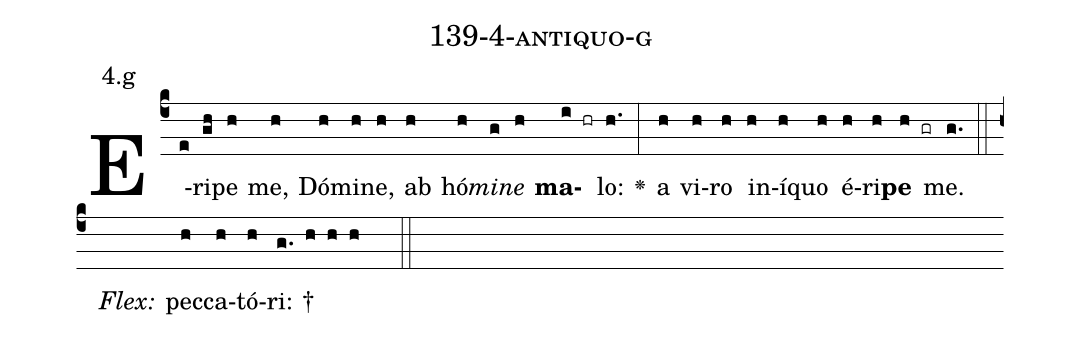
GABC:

name: 139-4-antiquo-g;
annotation: 4.g;
%%
(c4)E(e)ri(gh)pe(h) me,(h) Dó(h)mi(h)ne,(h) ab(h) hó(h)<i>mi</i>(g)<i>ne</i>(h) <b>ma</b>(i hr)lo:(h.) <v>\greheightstar</v>(:) a(h) vi(h)ro(h) in(h)í(h)quo(h) é(h)ri(h)<b>pe</b>(h gr) me.(g.) (::)
<i>Flex:</i>()  pec(h)ca(h)tó(h)ri: †(g. h h h  ::)

%E(h) u(h) o(h) u(h) a(h) e.(g.) (::)
